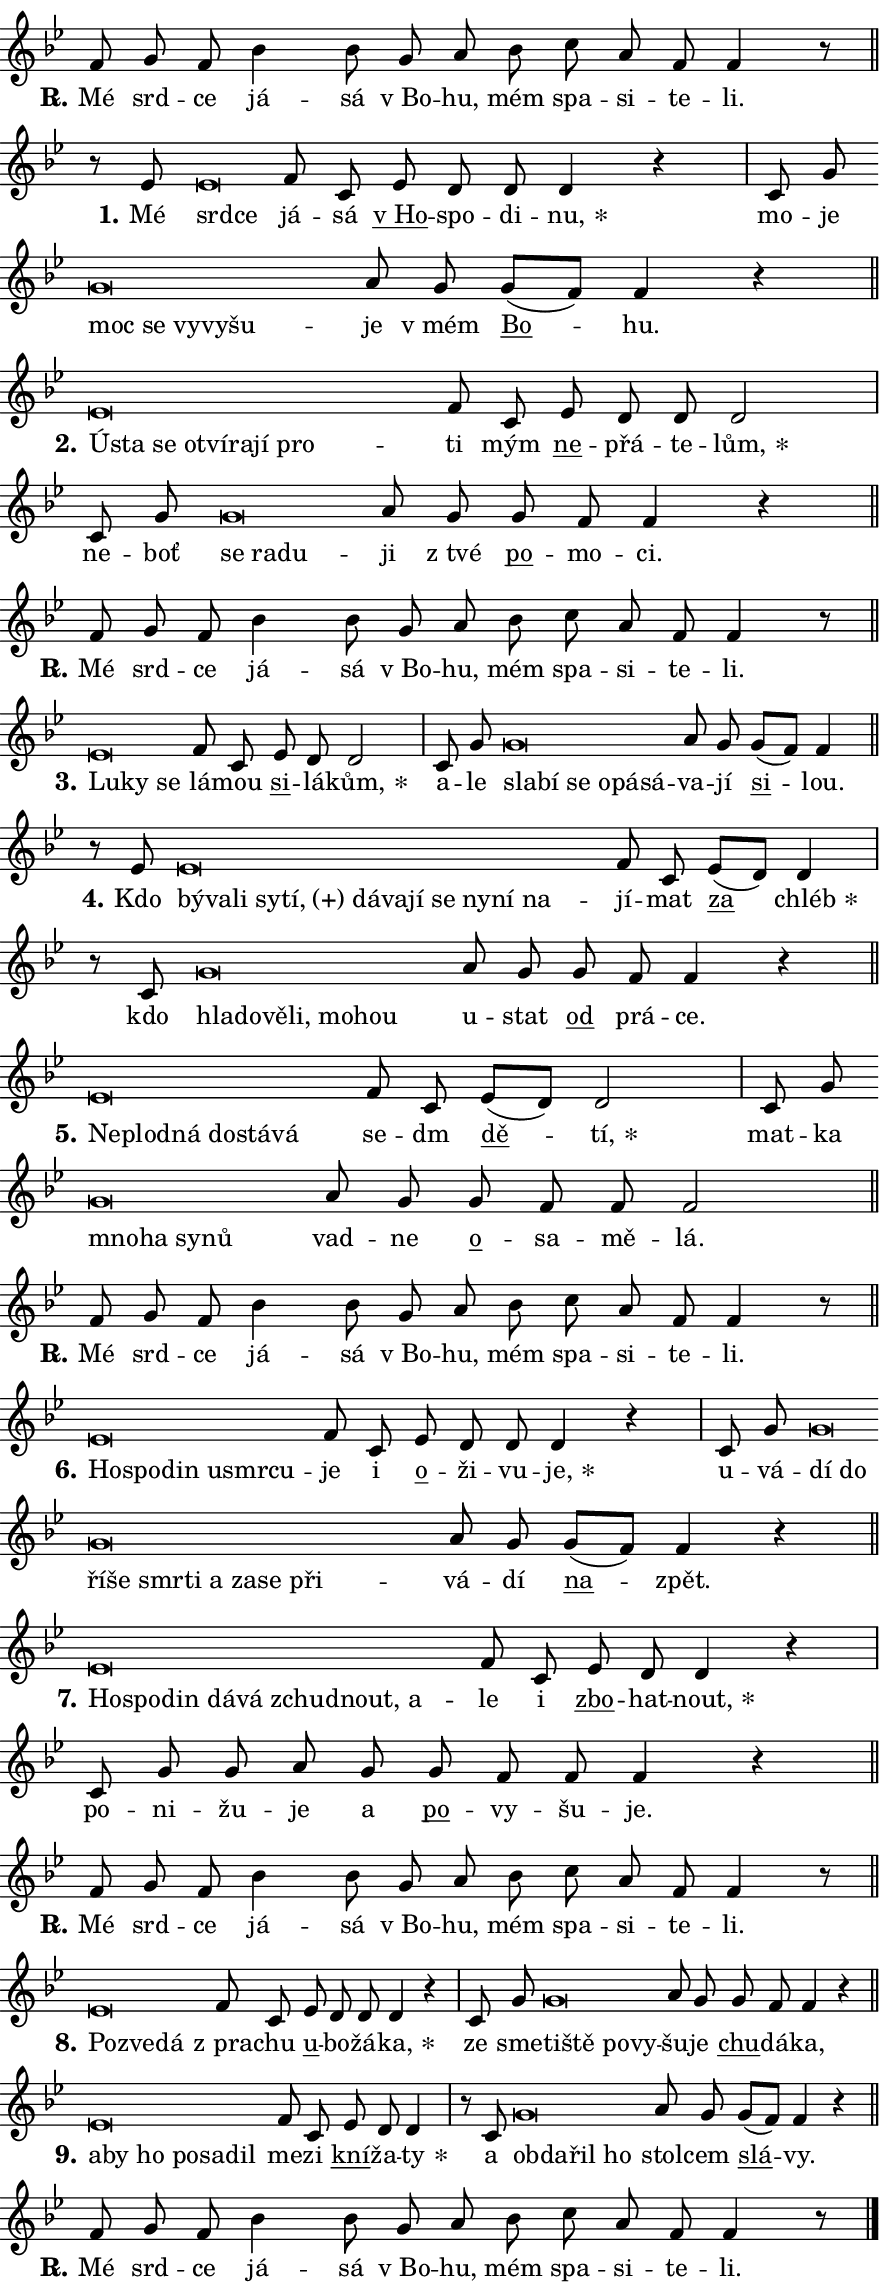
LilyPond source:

\version "2.24.0"
\header { tagline = "" }
\paper {
  indent = 0\cm
  top-margin = 0\cm
  right-margin = 0.13\cm % to fit lyric hyphens
  bottom-margin = 0\cm
  left-margin = 0\cm
  paper-width = 15\cm
  page-breaking = #ly:one-page-breaking
  system-system-spacing.basic-distance = #11
  score-system-spacing.basic-distance = #11
  ragged-last = ##f
}


%% Author: Thomas Morley
%% https://lists.gnu.org/archive/html/lilypond-user/2020-05/msg00002.html
#(define (line-position grob)
"Returns position of @var[grob} in current system:
   @code{'start}, if at first time-step
   @code{'end}, if at last time-step
   @code{'middle} otherwise
"
  (let* ((col (ly:item-get-column grob))
         (ln (ly:grob-object col 'left-neighbor))
         (rn (ly:grob-object col 'right-neighbor))
         (col-to-check-left (if (ly:grob? ln) ln col))
         (col-to-check-right (if (ly:grob? rn) rn col))
         (break-dir-left
           (and
             (ly:grob-property col-to-check-left 'non-musical #f)
             (ly:item-break-dir col-to-check-left)))
         (break-dir-right
           (and
             (ly:grob-property col-to-check-right 'non-musical #f)
             (ly:item-break-dir col-to-check-right))))
        (cond ((eqv? 1 break-dir-left) 'start)
              ((eqv? -1 break-dir-right) 'end)
              (else 'middle))))

#(define (tranparent-at-line-position vctor)
  (lambda (grob)
  "Relying on @code{line-position} select the relevant enry from @var{vctor}.
Used to determine transparency,"
    (case (line-position grob)
      ((end) (not (vector-ref vctor 0)))
      ((middle) (not (vector-ref vctor 1)))
      ((start) (not (vector-ref vctor 2))))))

noteHeadBreakVisibility =
#(define-music-function (break-visibility)(vector?)
"Makes @code{NoteHead}s transparent relying on @var{break-visibility}"
#{
  \override NoteHead.transparent =
    #(tranparent-at-line-position break-visibility)
#})

#(define delete-ledgers-for-transparent-note-heads
  (lambda (grob)
    "Reads whether a @code{NoteHead} is transparent.
If so this @code{NoteHead} is removed from @code{'note-heads} from
@var{grob}, which is supposed to be @code{LedgerLineSpanner}.
As a result ledgers are not printed for this @code{NoteHead}"
    (let* ((nhds-array (ly:grob-object grob 'note-heads))
           (nhds-list
             (if (ly:grob-array? nhds-array)
                 (ly:grob-array->list nhds-array)
                 '()))
           ;; Relies on the transparent-property being done before
           ;; Staff.LedgerLineSpanner.after-line-breaking is executed.
           ;; This is fragile ...
           (to-keep
             (remove
               (lambda (nhd)
                 (ly:grob-property nhd 'transparent #f))
               nhds-list)))
      ;; TODO find a better method to iterate over grob-arrays, similiar
      ;; to filter/remove etc for lists
      ;; For now rebuilt from scratch
      (set! (ly:grob-object grob 'note-heads)  '())
      (for-each
        (lambda (nhd)
          (ly:pointer-group-interface::add-grob grob 'note-heads nhd))
        to-keep))))

squashNotes = {
  \override NoteHead.X-extent = #'(-0.2 . 0.2)
  \override NoteHead.Y-extent = #'(-0.75 . 0)
  \override NoteHead.stencil =
    #(lambda (grob)
       (let ((pos (ly:grob-property grob 'staff-position)))
         (begin
           (if (< pos -7) (display "ERROR: Lower brevis then expected\n") (display ""))
           (if (<= pos -6) ly:text-interface::print ly:note-head::print))))
}
unSquashNotes = {
  \revert NoteHead.X-extent
  \revert NoteHead.Y-extent
  \revert NoteHead.stencil
}

hideNotes = \noteHeadBreakVisibility #begin-of-line-visible
unHideNotes = \noteHeadBreakVisibility #all-visible

% work-around for resetting accidentals
% https://lilypond.org/doc/v2.23/Documentation/notation/displaying-rhythms#unmetered-music
cadenzaMeasure = {
  \cadenzaOff
  \partial 1024 s1024
  \cadenzaOn
}

#(define-markup-command (accent layout props text) (markup?)
  "Underline accented syllable"
  (interpret-markup layout props
    #{\markup \override #'(offset . 4.3) \underline { #text }#}))

responsum = \markup \concat {
  "R" \hspace #-1.05 \path #0.1 #'((moveto 0 0.07) (lineto 0.9 0.8)) \hspace #0.05 "."
}

spaceSize = #0.6828661417322834 % exact space size for TeX Gyre Schola

\layout {
  \context {
    \Staff
    \remove "Time_signature_engraver"
    \override LedgerLineSpanner.after-line-breaking = #delete-ledgers-for-transparent-note-heads
  }
  \context {
    \Lyrics {
      \override LyricSpace.minimum-distance = \spaceSize
      \override LyricText.font-name = #"TeX Gyre Schola"
      \override LyricText.font-size = 1
      \override StanzaNumber.font-name = #"TeX Gyre Schola Bold"
      \override StanzaNumber.font-size = 1
    }
  }
  \context {
    \Score 
    \override NoteHead.text =
      #(lambda (grob) 
        (let ((pos (ly:grob-property grob 'staff-position)))
          #{\markup {
            \combine
              \halign #-0.55 \raise #(if (= pos -6) 0 0.5) \override #'(thickness . 2) \draw-line #'(3.2 . 0)
              \musicglyph "noteheads.sM1"
          }#}))
  }
}

% magnetic-lyrics.ily
%
%   written by
%     Jean Abou Samra <jean@abou-samra.fr>
%     Werner Lemberg <wl@gnu.org>
%
%   adapted by
%     Jiri Hon <jiri.hon@gmail.com>
%
% Version 2022-Apr-15

% https://www.mail-archive.com/lilypond-user@gnu.org/msg149350.html

#(define (Left_hyphen_pointer_engraver context)
   "Collect syllable-hyphen-syllable occurrences in lyrics and store
them in properties.  This engraver only looks to the left.  For
example, if the lyrics input is @code{foo -- bar}, it does the
following.

@itemize @bullet
@item
Set the @code{text} property of the @code{LyricHyphen} grob between
@q{foo} and @q{bar} to @code{foo}.

@item
Set the @code{left-hyphen} property of the @code{LyricText} grob with
text @q{foo} to the @code{LyricHyphen} grob between @q{foo} and
@q{bar}.
@end itemize

Use this auxiliary engraver in combination with the
@code{lyric-@/text::@/apply-@/magnetic-@/offset!} hook."
   (let ((hyphen #f)
         (text #f))
     (make-engraver
      (acknowledgers
       ((lyric-syllable-interface engraver grob source-engraver)
        (set! text grob)))
      (end-acknowledgers
       ((lyric-hyphen-interface engraver grob source-engraver)
        ;(when (not (grob::has-interface grob 'lyric-space-interface))
          (set! hyphen grob)));)
      ((stop-translation-timestep engraver)
       (when (and text hyphen)
         (ly:grob-set-object! text 'left-hyphen hyphen))
       (set! text #f)
       (set! hyphen #f)))))

#(define (lyric-text::apply-magnetic-offset! grob)
   "If the space between two syllables is less than the value in
property @code{LyricText@/.details@/.squash-threshold}, move the right
syllable to the left so that it gets concatenated with the left
syllable.

Use this function as a hook for
@code{LyricText@/.after-@/line-@/breaking} if the
@code{Left_@/hyphen_@/pointer_@/engraver} is active."
   (let ((hyphen (ly:grob-object grob 'left-hyphen #f)))
     (when hyphen
       (let ((left-text (ly:spanner-bound hyphen LEFT)))
         (when (grob::has-interface left-text 'lyric-syllable-interface)
           (let* ((common (ly:grob-common-refpoint grob left-text X))
                  (this-x-ext (ly:grob-extent grob common X))
                  (left-x-ext
                   (begin
                     ;; Trigger magnetism for left-text.
                     (ly:grob-property left-text 'after-line-breaking)
                     (ly:grob-extent left-text common X)))
                  ;; `delta` is the gap width between two syllables.
                  (delta (- (interval-start this-x-ext)
                            (interval-end left-x-ext)))
                  (details (ly:grob-property grob 'details))
                  (threshold (assoc-get 'squash-threshold details 0.2)))
             (when (< delta threshold)
               (let* (;; We have to manipulate the input text so that
                      ;; ligatures crossing syllable boundaries are not
                      ;; disabled.  For languages based on the Latin
                      ;; script this is essentially a beautification.
                      ;; However, for non-Western scripts it can be a
                      ;; necessity.
                      (lt (ly:grob-property left-text 'text))
                      (rt (ly:grob-property grob 'text))
                      (is-space (grob::has-interface hyphen 'lyric-space-interface))
                      (space (if is-space " " ""))
                      (extra-delta (if is-space spaceSize 0))
                      ;; Append new syllable.
                      (ltrt-space (if (and (string? lt) (string? rt))
                                (string-append lt space rt)
                                (make-concat-markup (list lt space rt))))
                      ;; Right-align `ltrt` to the right side.
                      (ltrt-space-markup (grob-interpret-markup
                               grob
                               (make-translate-markup
                                (cons (interval-length this-x-ext) 0)
                                (make-right-align-markup ltrt-space)))))
                 (begin
                   ;; Don't print `left-text`.
                   (ly:grob-set-property! left-text 'stencil #f)
                   ;; Set text and stencil (which holds all collected
                   ;; syllables so far) and shift it to the left.
                   (ly:grob-set-property! grob 'text ltrt-space)
                   (ly:grob-set-property! grob 'stencil ltrt-space-markup)
                   (ly:grob-translate-axis! grob (- (- delta extra-delta)) X))))))))))


#(define (lyric-hyphen::displace-bounds-first grob)
   ;; Make very sure this callback isn't triggered too early.
   (let ((left (ly:spanner-bound grob LEFT))
         (right (ly:spanner-bound grob RIGHT)))
     (ly:grob-property left 'after-line-breaking)
     (ly:grob-property right 'after-line-breaking)
     (ly:lyric-hyphen::print grob)))

squashThreshold = #0.4

\layout {
  \context {
    \Lyrics
    \consists #Left_hyphen_pointer_engraver
    \override LyricText.after-line-breaking =
      #lyric-text::apply-magnetic-offset!
    \override LyricHyphen.stencil = #lyric-hyphen::displace-bounds-first
    \override LyricText.details.squash-threshold = \squashThreshold
    \override LyricHyphen.minimum-distance = 0
    \override LyricHyphen.minimum-length = \squashThreshold
  }
}

squashText = \override LyricText.details.squash-threshold = 9999
unSquashText = \override LyricText.details.squash-threshold = \squashThreshold

leftText = \override LyricText.self-alignment-X = #LEFT
unLeftText = \revert LyricText.self-alignment-X

starOffset = #(lambda (grob) 
                (let ((x_offset (ly:self-alignment-interface::aligned-on-x-parent grob)))
                  (if (= x_offset 0) 0 (+ x_offset 1.2))))

star = #(define-music-function (syllable)(string?)
"Append star separator at the end of a syllable"
#{
  \once \override LyricText.X-offset = #starOffset
  \lyricmode { \markup {
    #syllable
    \override #'((font-name . "TeX Gyre Schola Bold")) \hspace #0.2 \lower #0.65 \larger "*"
  } }
#})

starAccent = #(define-music-function (syllable)(string?)
"Append star separator at the end of a syllable and make accent"
#{
  \once \override LyricText.X-offset = #starOffset
  \lyricmode { \markup {
    \accent #syllable
    \override #'((font-name . "TeX Gyre Schola Bold")) \hspace #0.2 \lower #0.65 \larger "*"
  } }
#})

breath = #(define-music-function (syllable)(string?)
"Append breathing indicator at the end of a syllable"
#{
  \lyricmode { \markup { #syllable "+" } }
#})

optionalBreath = #(define-music-function (syllable)(string?)
"Append optional breathing indicator at the end of a syllable"
#{
  \lyricmode { \markup { #syllable "(+)" } }
#})


\score {
    <<
        \new Voice = "melody" { \cadenzaOn \key bes \major \relative { f'8 g f bes4 bes8 \bar "" g a bes \bar "" c a f f4 r8 \cadenzaMeasure \bar "||" \break } }
        \new Lyrics \lyricsto "melody" { \lyricmode { \set stanza = \responsum
Mé srd -- ce já -- sá "v Bo" -- hu, mém spa -- si -- te -- li. } }
    >>
    \layout {}
}

\score {
    <<
        \new Voice = "melody" { \cadenzaOn \key bes \major \relative { r8 es' \squashNotes es\breve*1/16 \hideNotes \breve*1/16 \bar "" \unHideNotes \unSquashNotes f8 c \bar "" es d d d4 r \cadenzaMeasure \bar "|" c8 g' \bar "" \squashNotes g\breve*1/16 \hideNotes \breve*1/16 \bar "" \breve*1/16 \bar "" \breve*1/16 \breve*1/16 \bar "" \unHideNotes \unSquashNotes a8 g \bar "" g[( f)] f4 r \cadenzaMeasure \bar "||" \break } }
        \new Lyrics \lyricsto "melody" { \lyricmode { \set stanza = "1."
Mé \leftText srd -- \squashText ce \unLeftText \unSquashText já -- sá \markup \accent "v Ho" -- spo -- di -- \star nu, mo -- je \leftText moc \squashText se vy -- vy -- šu -- \unLeftText \unSquashText je "v mém" \markup \accent Bo -- hu. } }
    >>
    \layout {}
}

\score {
    <<
        \new Voice = "melody" { \cadenzaOn \key bes \major \relative { \squashNotes es'\breve*1/16 \hideNotes \breve*1/16 \bar "" \breve*1/16 \bar "" \breve*1/16 \bar "" \breve*1/16 \bar "" \breve*1/16 \bar "" \breve*1/16 \breve*1/16 \bar "" \unHideNotes \unSquashNotes f8 c \bar "" es d d d2 \cadenzaMeasure \bar "|" c8 g' \bar "" \squashNotes g\breve*1/16 \hideNotes \breve*1/16 \breve*1/16 \bar "" \unHideNotes \unSquashNotes a8 g \bar "" g f f4 r \cadenzaMeasure \bar "||" \break } }
        \new Lyrics \lyricsto "melody" { \lyricmode { \set stanza = "2."
\leftText Ú -- \squashText sta se o -- tví -- ra -- jí pro -- \unLeftText \unSquashText ti mým \markup \accent ne -- přá -- te -- \star lům, ne -- boť \leftText se \squashText ra -- du -- \unLeftText \unSquashText ji "z tvé" \markup \accent po -- mo -- ci. } }
    >>
    \layout {}
}

\score {
    <<
        \new Voice = "melody" { \cadenzaOn \key bes \major \relative { f'8 g f bes4 bes8 \bar "" g a bes \bar "" c a f f4 r8 \cadenzaMeasure \bar "||" \break } }
        \new Lyrics \lyricsto "melody" { \lyricmode { \set stanza = \responsum
Mé srd -- ce já -- sá "v Bo" -- hu, mém spa -- si -- te -- li. } }
    >>
    \layout {}
}

\score {
    <<
        \new Voice = "melody" { \cadenzaOn \key bes \major \relative { \squashNotes es'\breve*1/16 \hideNotes \breve*1/16 \breve*1/16 \bar "" \unHideNotes \unSquashNotes f8 c \bar "" es d d2 \cadenzaMeasure \bar "|" c8 g' \bar "" \squashNotes g\breve*1/16 \hideNotes \breve*1/16 \bar "" \breve*1/16 \bar "" \breve*1/16 \bar "" \breve*1/16 \breve*1/16 \bar "" \unHideNotes \unSquashNotes a8 g \bar "" g[( f)] f4 \cadenzaMeasure \bar "||" \break } }
        \new Lyrics \lyricsto "melody" { \lyricmode { \set stanza = "3."
\leftText Lu -- \squashText ky se \unLeftText \unSquashText lá -- mou \markup \accent si -- lá -- \star kům, a -- le \leftText sla -- \squashText bí se o -- pá -- sá -- \unLeftText \unSquashText va -- jí \markup \accent si -- lou. } }
    >>
    \layout {}
}

\score {
    <<
        \new Voice = "melody" { \cadenzaOn \key bes \major \relative { r8 es' \squashNotes es\breve*1/16 \hideNotes \breve*1/16 \bar "" \breve*1/16 \bar "" \breve*1/16 \bar "" \breve*1/16 \bar "" \breve*1/16 \bar "" \breve*1/16 \bar "" \breve*1/16 \bar "" \breve*1/16 \bar "" \breve*1/16 \bar "" \breve*1/16 \breve*1/16 \bar "" \unHideNotes \unSquashNotes f8 c \bar "" es[( d)] d4 \cadenzaMeasure \bar "|" r8 c8 \squashNotes g'\breve*1/16 \hideNotes \breve*1/16 \bar "" \breve*1/16 \bar "" \breve*1/16 \bar "" \breve*1/16 \breve*1/16 \bar "" \unHideNotes \unSquashNotes a8 g \bar "" g f f4 r \cadenzaMeasure \bar "||" \break } }
        \new Lyrics \lyricsto "melody" { \lyricmode { \set stanza = "4."
Kdo \leftText bý -- \squashText va -- li sy -- \optionalBreath tí, dá -- va -- jí se ny -- ní na -- \unLeftText \unSquashText jí -- mat \markup \accent za \star chléb kdo \leftText hla -- \squashText do -- vě -- li, mo -- hou \unLeftText \unSquashText u -- stat \markup \accent od prá -- ce. } }
    >>
    \layout {}
}

\score {
    <<
        \new Voice = "melody" { \cadenzaOn \key bes \major \relative { \squashNotes es'\breve*1/16 \hideNotes \breve*1/16 \bar "" \breve*1/16 \bar "" \breve*1/16 \bar "" \breve*1/16 \breve*1/16 \bar "" \unHideNotes \unSquashNotes f8 c \bar "" es[( d)] d2 \cadenzaMeasure \bar "|" c8 g' \bar "" \squashNotes g\breve*1/16 \hideNotes \breve*1/16 \bar "" \breve*1/16 \breve*1/16 \bar "" \unHideNotes \unSquashNotes a8 g \bar "" g f f f2 \cadenzaMeasure \bar "||" \break } }
        \new Lyrics \lyricsto "melody" { \lyricmode { \set stanza = "5."
\leftText Ne -- \squashText plod -- ná do -- stá -- vá \unLeftText \unSquashText se -- dm \markup \accent dě -- \star tí, mat -- ka \leftText mno -- \squashText ha sy -- nů \unLeftText \unSquashText vad -- ne \markup \accent o -- sa -- mě -- lá. } }
    >>
    \layout {}
}

\score {
    <<
        \new Voice = "melody" { \cadenzaOn \key bes \major \relative { f'8 g f bes4 bes8 \bar "" g a bes \bar "" c a f f4 r8 \cadenzaMeasure \bar "||" \break } }
        \new Lyrics \lyricsto "melody" { \lyricmode { \set stanza = \responsum
Mé srd -- ce já -- sá "v Bo" -- hu, mém spa -- si -- te -- li. } }
    >>
    \layout {}
}

\score {
    <<
        \new Voice = "melody" { \cadenzaOn \key bes \major \relative { \squashNotes es'\breve*1/16 \hideNotes \breve*1/16 \bar "" \breve*1/16 \bar "" \breve*1/16 \bar "" \breve*1/16 \breve*1/16 \bar "" \unHideNotes \unSquashNotes f8 c \bar "" es d d d4 r \cadenzaMeasure \bar "|" c8 g' \bar "" \squashNotes g\breve*1/16 \hideNotes \breve*1/16 \bar "" \breve*1/16 \bar "" \breve*1/16 \bar "" \breve*1/16 \bar "" \breve*1/16 \bar "" \breve*1/16 \bar "" \breve*1/16 \bar "" \breve*1/16 \breve*1/16 \bar "" \unHideNotes \unSquashNotes a8 g \bar "" g[( f)] f4 r \cadenzaMeasure \bar "||" \break } }
        \new Lyrics \lyricsto "melody" { \lyricmode { \set stanza = "6."
\leftText Ho -- \squashText spo -- din u -- smr -- cu -- \unLeftText \unSquashText je i \markup \accent o -- ži -- vu -- \star je, u -- vá -- \leftText dí \squashText do ří -- še smr -- ti a za -- se při -- \unLeftText \unSquashText vá -- dí \markup \accent na -- zpět. } }
    >>
    \layout {}
}

\score {
    <<
        \new Voice = "melody" { \cadenzaOn \key bes \major \relative { \squashNotes es'\breve*1/16 \hideNotes \breve*1/16 \bar "" \breve*1/16 \bar "" \breve*1/16 \bar "" \breve*1/16 \bar "" \breve*1/16 \bar "" \breve*1/16 \breve*1/16 \bar "" \unHideNotes \unSquashNotes f8 c \bar "" es d d4 r \cadenzaMeasure \bar "|" c8 g' g \bar "" a8 g \bar "" g f f f4 r \cadenzaMeasure \bar "||" \break } }
        \new Lyrics \lyricsto "melody" { \lyricmode { \set stanza = "7."
\leftText Ho -- \squashText spo -- din dá -- vá zchud -- nout, a -- \unLeftText \unSquashText le i \markup \accent zbo -- hat -- \star nout, po -- ni -- žu -- je a \markup \accent po -- vy -- šu -- je. } }
    >>
    \layout {}
}

\score {
    <<
        \new Voice = "melody" { \cadenzaOn \key bes \major \relative { f'8 g f bes4 bes8 \bar "" g a bes \bar "" c a f f4 r8 \cadenzaMeasure \bar "||" \break } }
        \new Lyrics \lyricsto "melody" { \lyricmode { \set stanza = \responsum
Mé srd -- ce já -- sá "v Bo" -- hu, mém spa -- si -- te -- li. } }
    >>
    \layout {}
}

\score {
    <<
        \new Voice = "melody" { \cadenzaOn \key bes \major \relative { \squashNotes es'\breve*1/16 \hideNotes \breve*1/16 \breve*1/16 \bar "" \unHideNotes \unSquashNotes f8 c \bar "" es d d d4 r \cadenzaMeasure \bar "|" c8 g' \bar "" \squashNotes g\breve*1/16 \hideNotes \breve*1/16 \bar "" \breve*1/16 \breve*1/16 \bar "" \unHideNotes \unSquashNotes a8 g \bar "" g f f4 r \cadenzaMeasure \bar "||" \break } }
        \new Lyrics \lyricsto "melody" { \lyricmode { \set stanza = "8."
\leftText Po -- \squashText zve -- dá \unLeftText \unSquashText "z pra" -- chu \markup \accent u -- bo -- žá -- \star ka, ze sme -- \leftText ti -- \squashText ště po -- vy -- \unLeftText \unSquashText šu -- je \markup \accent chu -- dá -- ka, } }
    >>
    \layout {}
}

\score {
    <<
        \new Voice = "melody" { \cadenzaOn \key bes \major \relative { \squashNotes es'\breve*1/16 \hideNotes \breve*1/16 \bar "" \breve*1/16 \bar "" \breve*1/16 \bar "" \breve*1/16 \breve*1/16 \bar "" \unHideNotes \unSquashNotes f8 c \bar "" es d d4 \cadenzaMeasure \bar "|" r8 c8 \squashNotes g'\breve*1/16 \hideNotes \breve*1/16 \bar "" \breve*1/16 \breve*1/16 \bar "" \unHideNotes \unSquashNotes a8 g \bar "" g[( f)] f4 r \cadenzaMeasure \bar "||" \break } }
        \new Lyrics \lyricsto "melody" { \lyricmode { \set stanza = "9."
\leftText a -- \squashText by ho po -- sa -- dil \unLeftText \unSquashText me -- zi \markup \accent kní -- ža -- \star ty a \leftText ob -- \squashText da -- řil ho \unLeftText \unSquashText stol -- cem \markup \accent slá -- vy. } }
    >>
    \layout {}
}

\score {
    <<
        \new Voice = "melody" { \cadenzaOn \key bes \major \relative { f'8 g f bes4 bes8 \bar "" g a bes \bar "" c a f f4 r8 \cadenzaMeasure \bar "||" \break } \bar "|." }
        \new Lyrics \lyricsto "melody" { \lyricmode { \set stanza = \responsum
Mé srd -- ce já -- sá "v Bo" -- hu, mém spa -- si -- te -- li. } }
    >>
    \layout {}
}
